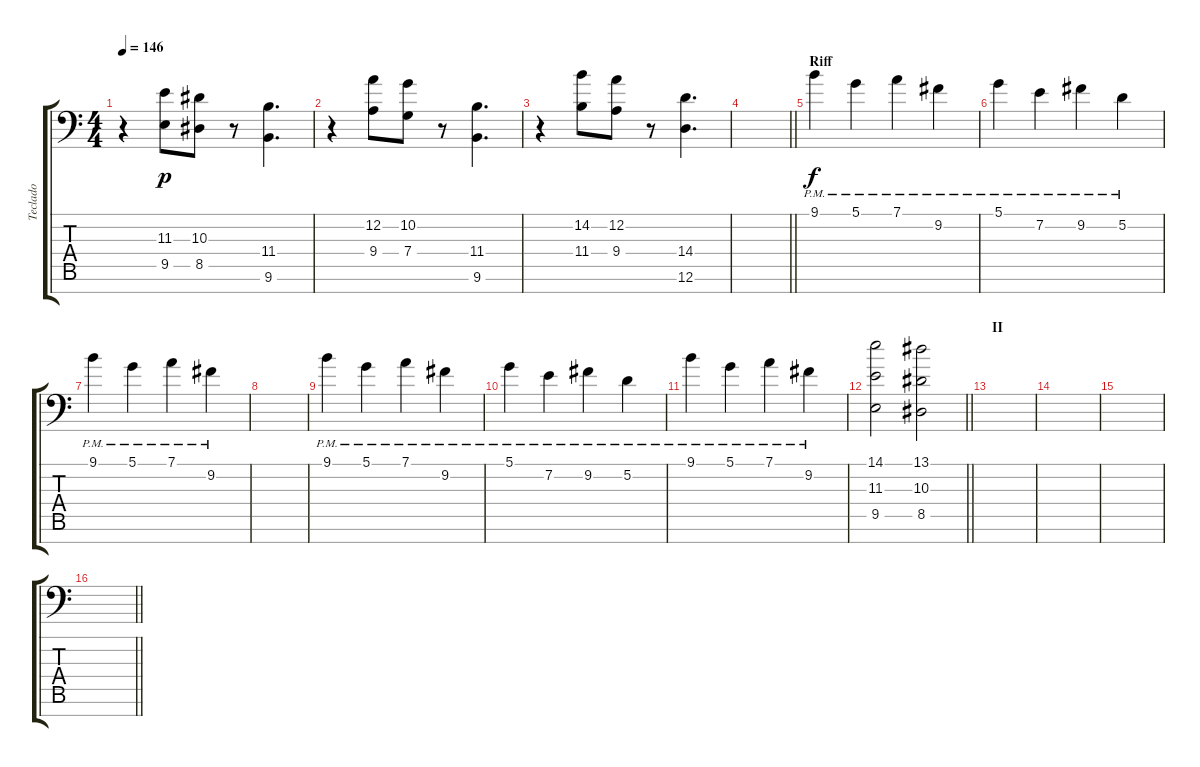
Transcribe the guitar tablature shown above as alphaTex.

\track ("Teclado" "Teclado") {instrument tremolostrings}
\staff {score tabs}
\tuning (D4 A3 F3 C3 G2 D2 A1) {hide}
\ts (4 4)
\tempo 146
\clef f4
\ks c
r.4{dy p} (11.3 9.5).8 (10.3 8.5).8 r.8 (11.4 9.6).4{d} |
r.4 (12.2 9.4).8 (10.2 7.4).8 r.8 (11.4 9.6).4{d} |
r.4 (14.2 11.4).8 (12.2 9.4).8 r.8 (14.4 12.6).4{d} |
\barLineRight lightlight
|
\section ("" "Riff")
9.1{pm}.4{dy f volume 13} 5.1{pm}.4 7.1{pm}.4 9.2{pm}.4 |
5.1{pm}.4 7.2{pm}.4 9.2{pm}.4 5.2{pm}.4 |
9.1{pm}.4 5.1{pm}.4 7.1{pm}.4 9.2{pm}.4 |
|
9.1{pm}.4 5.1{pm}.4 7.1{pm}.4 9.2{pm}.4 |
5.1{pm}.4 7.2{pm}.4 9.2{pm}.4 5.2{pm}.4 |
9.1{pm}.4 5.1{pm}.4 7.1{pm}.4 9.2{pm}.4 |
\barLineRight lightlight
(14.1 11.3 9.5).2{volume 13 instrument tremolostrings} (13.1 10.3 8.5).2 |
\section ("" "II")
|
|
|
\barLineRight lightlight
